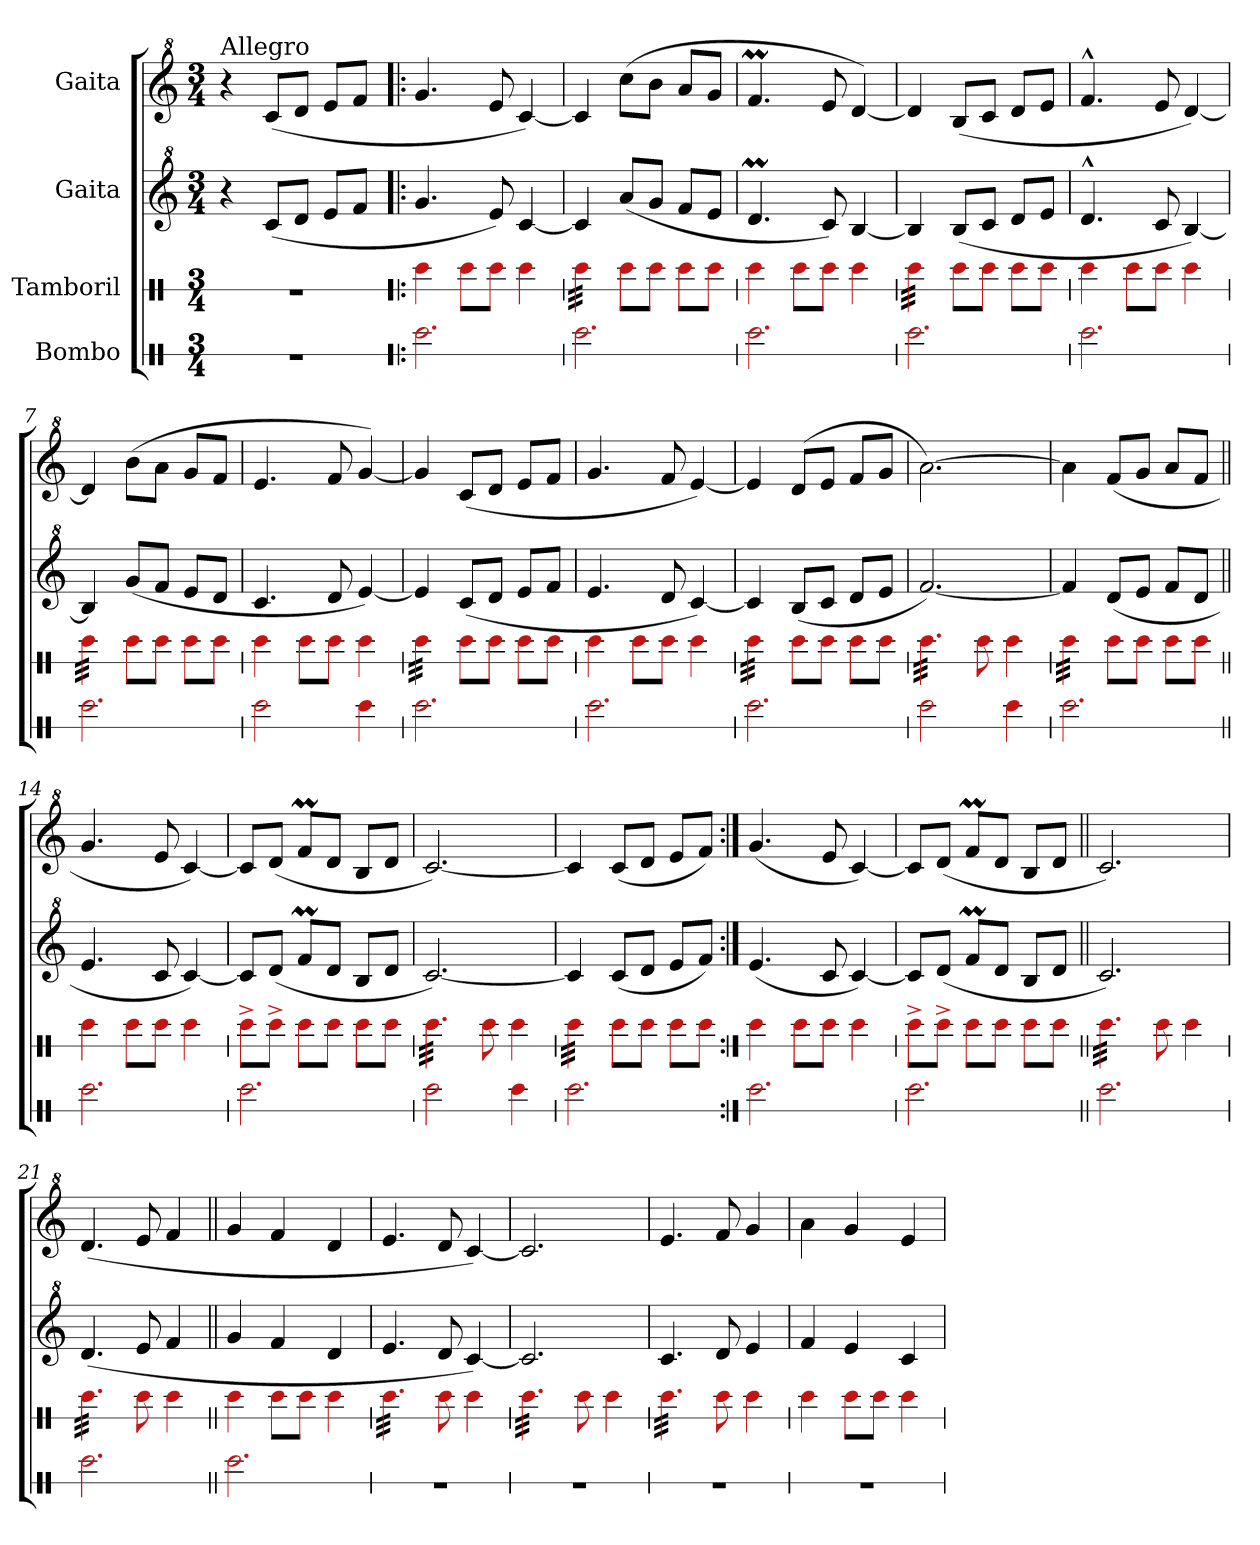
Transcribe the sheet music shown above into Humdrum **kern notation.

**kern	**kern	**kern	**kern
*part4	*part3	*part2	*part1
*staff4	*staff3	*staff2	*staff1
*I"Bombo	*I"Tamboril	*I"Gaita	*I"Gaita
*stria1	*stria1	*	*
*clefX	*clefX	*clefG^2	*clefG^2
*k[]	*k[]	*k[]	*k[]
*C:	*C:	*C:	*C:
*M3/4	*M3/4	*M3/4	*M3/4
=1	=1	=1	=1
!	!	!	!LO:TX:a:t=Allegro
2.r	2.r	4r	4r
.	.	(8cc/L	(8cc/L
.	.	8dd/J	8dd/J
.	.	8ee/L	8ee/L
.	.	8ff/J	8ff/J
=2!|:	=2!|:	=2!|:	=2!|:
2.b\	4b\	4.gg/	4.gg/
.	8b\L	.	.
.	8b\J	8ee/)	8ee/
.	4b\	[4cc/	[4cc/)
=3	=3	=3	=3
*	*tremolo	*	*
2.b\	32b\LLL	4cc/]	4cc/]
.	32b\	.	.
.	32b\	.	.
.	32b\	.	.
.	32b\	.	.
.	32b\	.	.
.	32b\	.	.
.	32b\JJJ	.	.
*	*Xtremolo	*	*
.	8b\L	(8aa/L	(8ccc\L
.	8b\J	8gg/J	8bb\J
.	8b\L	8ff/L	8aa/L
.	8b\J	8ee/J	8gg/J
=4	=4	=4	=4
2.b\	4b\	4.ddM/	4.ffM/
.	8b\L	.	.
.	8b\J	8cc/)	8ee/
.	4b\	[4b/	[4dd/)
=5	=5	=5	=5
*	*tremolo	*	*
2.b\	32b\LLL	4b/]	4dd/]
.	32b\	.	.
.	32b\	.	.
.	32b\	.	.
.	32b\	.	.
.	32b\	.	.
.	32b\	.	.
.	32b\JJJ	.	.
*	*Xtremolo	*	*
.	8b\L	(8b/L	(8b/L
.	8b\J	8cc/J	8cc/J
.	8b\L	8dd/L	8dd/L
.	8b\J	8ee/J	8ee/J
=6	=6	=6	=6
2.b\	4b\	4.dd^^/	4.ff^^/
.	8b\L	.	.
.	8b\J	8cc/	8ee/
.	4b\	[4b/)	[4dd/)
=7	=7	=7	=7
*	*tremolo	*	*
2.b\	32b\LLL	4b/]	4dd/]
.	32b\	.	.
.	32b\	.	.
.	32b\	.	.
.	32b\	.	.
.	32b\	.	.
.	32b\	.	.
.	32b\JJJ	.	.
*	*Xtremolo	*	*
.	8b\L	(8gg/L	(8bb\L
.	8b\J	8ff/J	8aa\J
.	8b\L	8ee/L	8gg/L
.	8b\J	8dd/J	8ff/J
=8	=8	=8	=8
2b\	4b\	4.cc/	4.ee/
.	8b\L	.	.
.	8b\J	8dd/	8ff/
4b\	4b\	[4ee/)	[4gg/)
!!LO:LB:g=z
=9	=9	=9	=9
*	*tremolo	*	*
2.b\	32b\LLL	4ee/]	4gg/]
.	32b\	.	.
.	32b\	.	.
.	32b\	.	.
.	32b\	.	.
.	32b\	.	.
.	32b\	.	.
.	32b\JJJ	.	.
*	*Xtremolo	*	*
.	8b\L	(8cc/L	(8cc/L
.	8b\J	8dd/J	8dd/J
.	8b\L	8ee/L	8ee/L
.	8b\J	8ff/J	8ff/J
=10	=10	=10	=10
2.b\	4b\	4.ee/	4.gg/
.	8b\L	.	.
.	8b\J	8dd/	8ff/
.	4b\	[4cc/)	[4ee/)
=11	=11	=11	=11
*	*tremolo	*	*
2.b\	32b\LLL	4cc/]	4ee/]
.	32b\	.	.
.	32b\	.	.
.	32b\	.	.
.	32b\	.	.
.	32b\	.	.
.	32b\	.	.
.	32b\JJJ	.	.
*	*Xtremolo	*	*
.	8b\L	(8b/L	(8dd/L
.	8b\J	8cc/J	8ee/J
.	8b\L	8dd/L	8ff/L
.	8b\J	8ee/J	8gg/J
=12	=12	=12	=12
*	*tremolo	*	*
2b\	32b\LLL	[2.ff/)	[2.aa\)
.	32b\	.	.
.	32b\	.	.
.	32b\	.	.
.	32b\	.	.
.	32b\	.	.
.	32b\	.	.
.	32b\	.	.
.	32b\	.	.
.	32b\	.	.
.	32b\	.	.
.	32b\JJJ	.	.
*	*Xtremolo	*	*
.	8b\	.	.
4b\	4b\	.	.
=13	=13	=13	=13
*	*tremolo	*	*
2.b\	32b\LLL	4ff/]	4aa\]
.	32b\	.	.
.	32b\	.	.
.	32b\	.	.
.	32b\	.	.
.	32b\	.	.
.	32b\	.	.
.	32b\JJJ	.	.
*	*Xtremolo	*	*
.	8b\L	(8dd/L	(8ff/L
.	8b\J	8ee/J	8gg/J
.	8b\L	8ff/L	8aa/L
.	8b\J	8dd/J	8ff/J
=14||	=14||	=14||	=14||
2.b\	4b\	4.ee/	4.gg/
.	8b\L	.	.
.	8b\J	8cc/	8ee/
.	4b\	[4cc/)	[4cc/)
=15	=15	=15	=15
2.b\	8b^\L	8cc/L]	8cc/L]
.	8b^\J	(8dd/J	(8dd/J
.	8b\L	8ffM/L	8ffM/L
.	8b\J	8dd/J	8dd/J
.	8b\L	8b/L	8b/L
.	8b\J	8dd/J	8dd/J
=16	=16	=16	=16
*	*tremolo	*	*
2b\	32b\LLL	[2.cc/)	[2.cc/)
.	32b\	.	.
.	32b\	.	.
.	32b\	.	.
.	32b\	.	.
.	32b\	.	.
.	32b\	.	.
.	32b\	.	.
.	32b\	.	.
.	32b\	.	.
.	32b\	.	.
.	32b\JJJ	.	.
*	*Xtremolo	*	*
.	8b\	.	.
4b\	4b\	.	.
=17	=17	=17	=17
*	*tremolo	*	*
2.b\	32b\LLL	4cc/]	4cc/]
.	32b\	.	.
.	32b\	.	.
.	32b\	.	.
.	32b\	.	.
.	32b\	.	.
.	32b\	.	.
.	32b\JJJ	.	.
*	*Xtremolo	*	*
.	8b\L	(8cc/L	(8cc/L
.	8b\J	8dd/J	8dd/J
.	8b\L	8ee/L	8ee/L
.	8b\J	8ff/J)	8ff/J)
!!LO:LB:g=z
=18:|!	=18:|!	=18:|!	=18:|!
2.b\	4b\	(4.ee/	(4.gg/
.	8b\L	.	.
.	8b\J	8cc/	8ee/
.	4b\	[4cc/)	[4cc/)
=19	=19	=19	=19
2.b\	8b^\L	8cc/L]	8cc/L]
.	8b^\J	(8dd/J	(8dd/J
.	8b\L	8ffM/L	8ffM/L
.	8b\J	8dd/J	8dd/J
.	8b\L	8b/L	8b/L
.	8b\J	8dd/J	8dd/J
=20||	=20||	=20||	=20||
*	*tremolo	*	*
2.b\	32b\LLL	2.cc/)	2.cc/)
.	32b\	.	.
.	32b\	.	.
.	32b\	.	.
.	32b\	.	.
.	32b\	.	.
.	32b\	.	.
.	32b\	.	.
.	32b\	.	.
.	32b\	.	.
.	32b\	.	.
.	32b\JJJ	.	.
*	*Xtremolo	*	*
.	8b\	.	.
.	4b\	.	.
=21	=21	=21	=21
*	*tremolo	*	*
2.b\	32b\LLL	(4.dd/	(4.dd/
.	32b\	.	.
.	32b\	.	.
.	32b\	.	.
.	32b\	.	.
.	32b\	.	.
.	32b\	.	.
.	32b\	.	.
.	32b\	.	.
.	32b\	.	.
.	32b\	.	.
.	32b\JJJ	.	.
*	*Xtremolo	*	*
.	8b\	8ee/	8ee/
.	4b\	4ff/	4ff/
=22||	=22||	=22||	=22||
2.b\	4b\	4gg/	4gg/
.	8b\L	4ff/	4ff/
.	8b\J	.	.
.	4b\	4dd/	4dd/
=23	=23	=23	=23
*	*tremolo	*	*
2.r	32b\LLL	4.ee/	4.ee/
.	32b\	.	.
.	32b\	.	.
.	32b\	.	.
.	32b\	.	.
.	32b\	.	.
.	32b\	.	.
.	32b\	.	.
.	32b\	.	.
.	32b\	.	.
.	32b\	.	.
.	32b\JJJ	.	.
*	*Xtremolo	*	*
.	8b\	8dd/	8dd/
.	4b\	[4cc/)	[4cc/)
=24	=24	=24	=24
*	*tremolo	*	*
2.r	32b\LLL	2.cc/]	2.cc/]
.	32b\	.	.
.	32b\	.	.
.	32b\	.	.
.	32b\	.	.
.	32b\	.	.
.	32b\	.	.
.	32b\	.	.
.	32b\	.	.
.	32b\	.	.
.	32b\	.	.
.	32b\JJJ	.	.
*	*Xtremolo	*	*
.	8b\	.	.
.	4b\	.	.
=25	=25	=25	=25
*	*tremolo	*	*
2.r	32b\LLL	4.cc/	4.ee/
.	32b\	.	.
.	32b\	.	.
.	32b\	.	.
.	32b\	.	.
.	32b\	.	.
.	32b\	.	.
.	32b\	.	.
.	32b\	.	.
.	32b\	.	.
.	32b\	.	.
.	32b\JJJ	.	.
*	*Xtremolo	*	*
.	8b\	8dd/	8ff/
.	4b\	4ee/	4gg/
=26	=26	=26	=26
2.r	4b\	4ff/	4aa\
.	8b\L	4ee/	4gg/
.	8b\J	.	.
.	4b\	4cc/	4ee/
=	=	=	=
*-	*-	*-	*-
